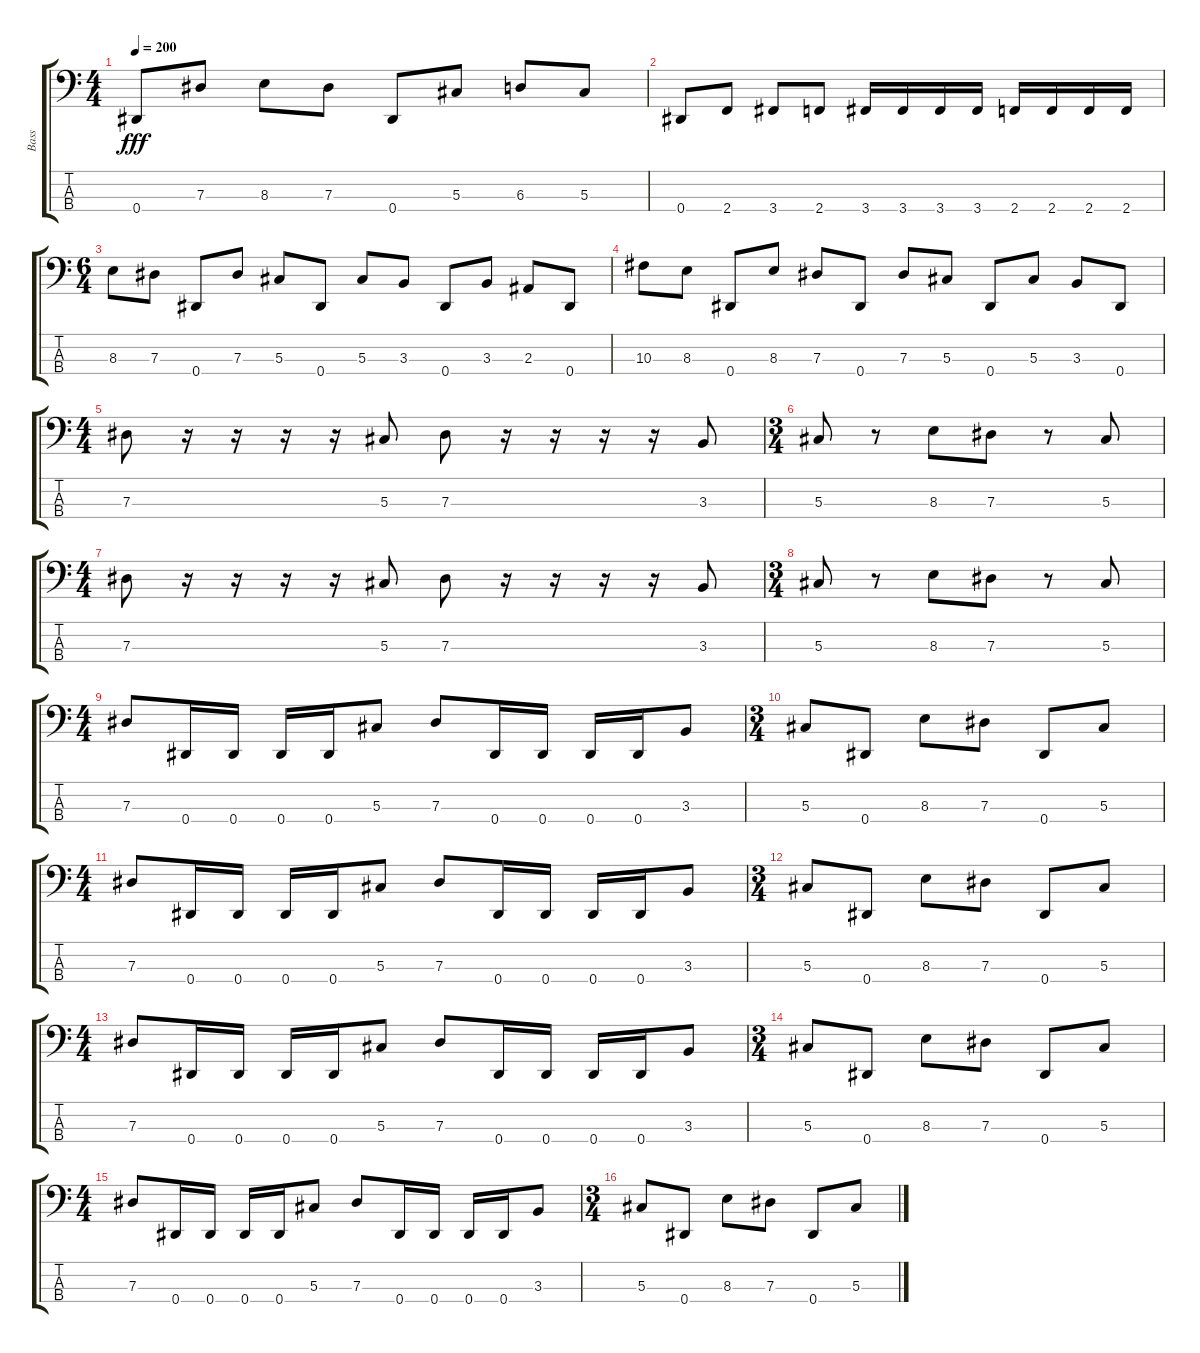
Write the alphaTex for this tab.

\track ("Bass" "Bass") {instrument electricbasspick}
\staff {score tabs}
\tuning (Gb2 Db2 Ab1 Eb1) {hide}
\ts (4 4)
\tempo 200
\clef f4
\ks c
0.4.8{dy fff} 7.3.8 8.3.8 7.3.8 0.4.8 5.3.8 6.3.8 5.3.8 |
0.4.8 2.4.8 3.4.8 2.4.8 3.4.16 3.4.16 3.4.16 3.4.16 2.4.16 2.4.16 2.4.16 2.4.16 |
\ts (6 4)
8.3.8 7.3.8 0.4.8 7.3.8 5.3.8 0.4.8 5.3.8 3.3.8 0.4.8 3.3.8 2.3.8 0.4.8 |
10.3.8 8.3.8 0.4.8 8.3.8 7.3.8 0.4.8 7.3.8 5.3.8 0.4.8 5.3.8 3.3.8 0.4.8 |
\ts (4 4)
7.3.8 r.16 r.16 r.16 r.16 5.3.8 7.3.8 r.16 r.16 r.16 r.16 3.3.8 |
\ts (3 4)
5.3.8 r.8 8.3.8 7.3.8 r.8 5.3.8 |
\ts (4 4)
7.3.8 r.16 r.16 r.16 r.16 5.3.8 7.3.8 r.16 r.16 r.16 r.16 3.3.8 |
\ts (3 4)
5.3.8 r.8 8.3.8 7.3.8 r.8 5.3.8 |
\ts (4 4)
7.3.8 0.4.16 0.4.16 0.4.16 0.4.16 5.3.8 7.3.8 0.4.16 0.4.16 0.4.16 0.4.16 3.3.8 |
\ts (3 4)
5.3.8 0.4.8 8.3.8 7.3.8 0.4.8 5.3.8 |
\ts (4 4)
7.3.8 0.4.16 0.4.16 0.4.16 0.4.16 5.3.8 7.3.8 0.4.16 0.4.16 0.4.16 0.4.16 3.3.8 |
\ts (3 4)
5.3.8 0.4.8 8.3.8 7.3.8 0.4.8 5.3.8 |
\ts (4 4)
7.3.8 0.4.16 0.4.16 0.4.16 0.4.16 5.3.8 7.3.8 0.4.16 0.4.16 0.4.16 0.4.16 3.3.8 |
\ts (3 4)
5.3.8 0.4.8 8.3.8 7.3.8 0.4.8 5.3.8 |
\ts (4 4)
7.3.8 0.4.16 0.4.16 0.4.16 0.4.16 5.3.8 7.3.8 0.4.16 0.4.16 0.4.16 0.4.16 3.3.8 |
\ts (3 4)
5.3.8 0.4.8 8.3.8 7.3.8 0.4.8 5.3.8
